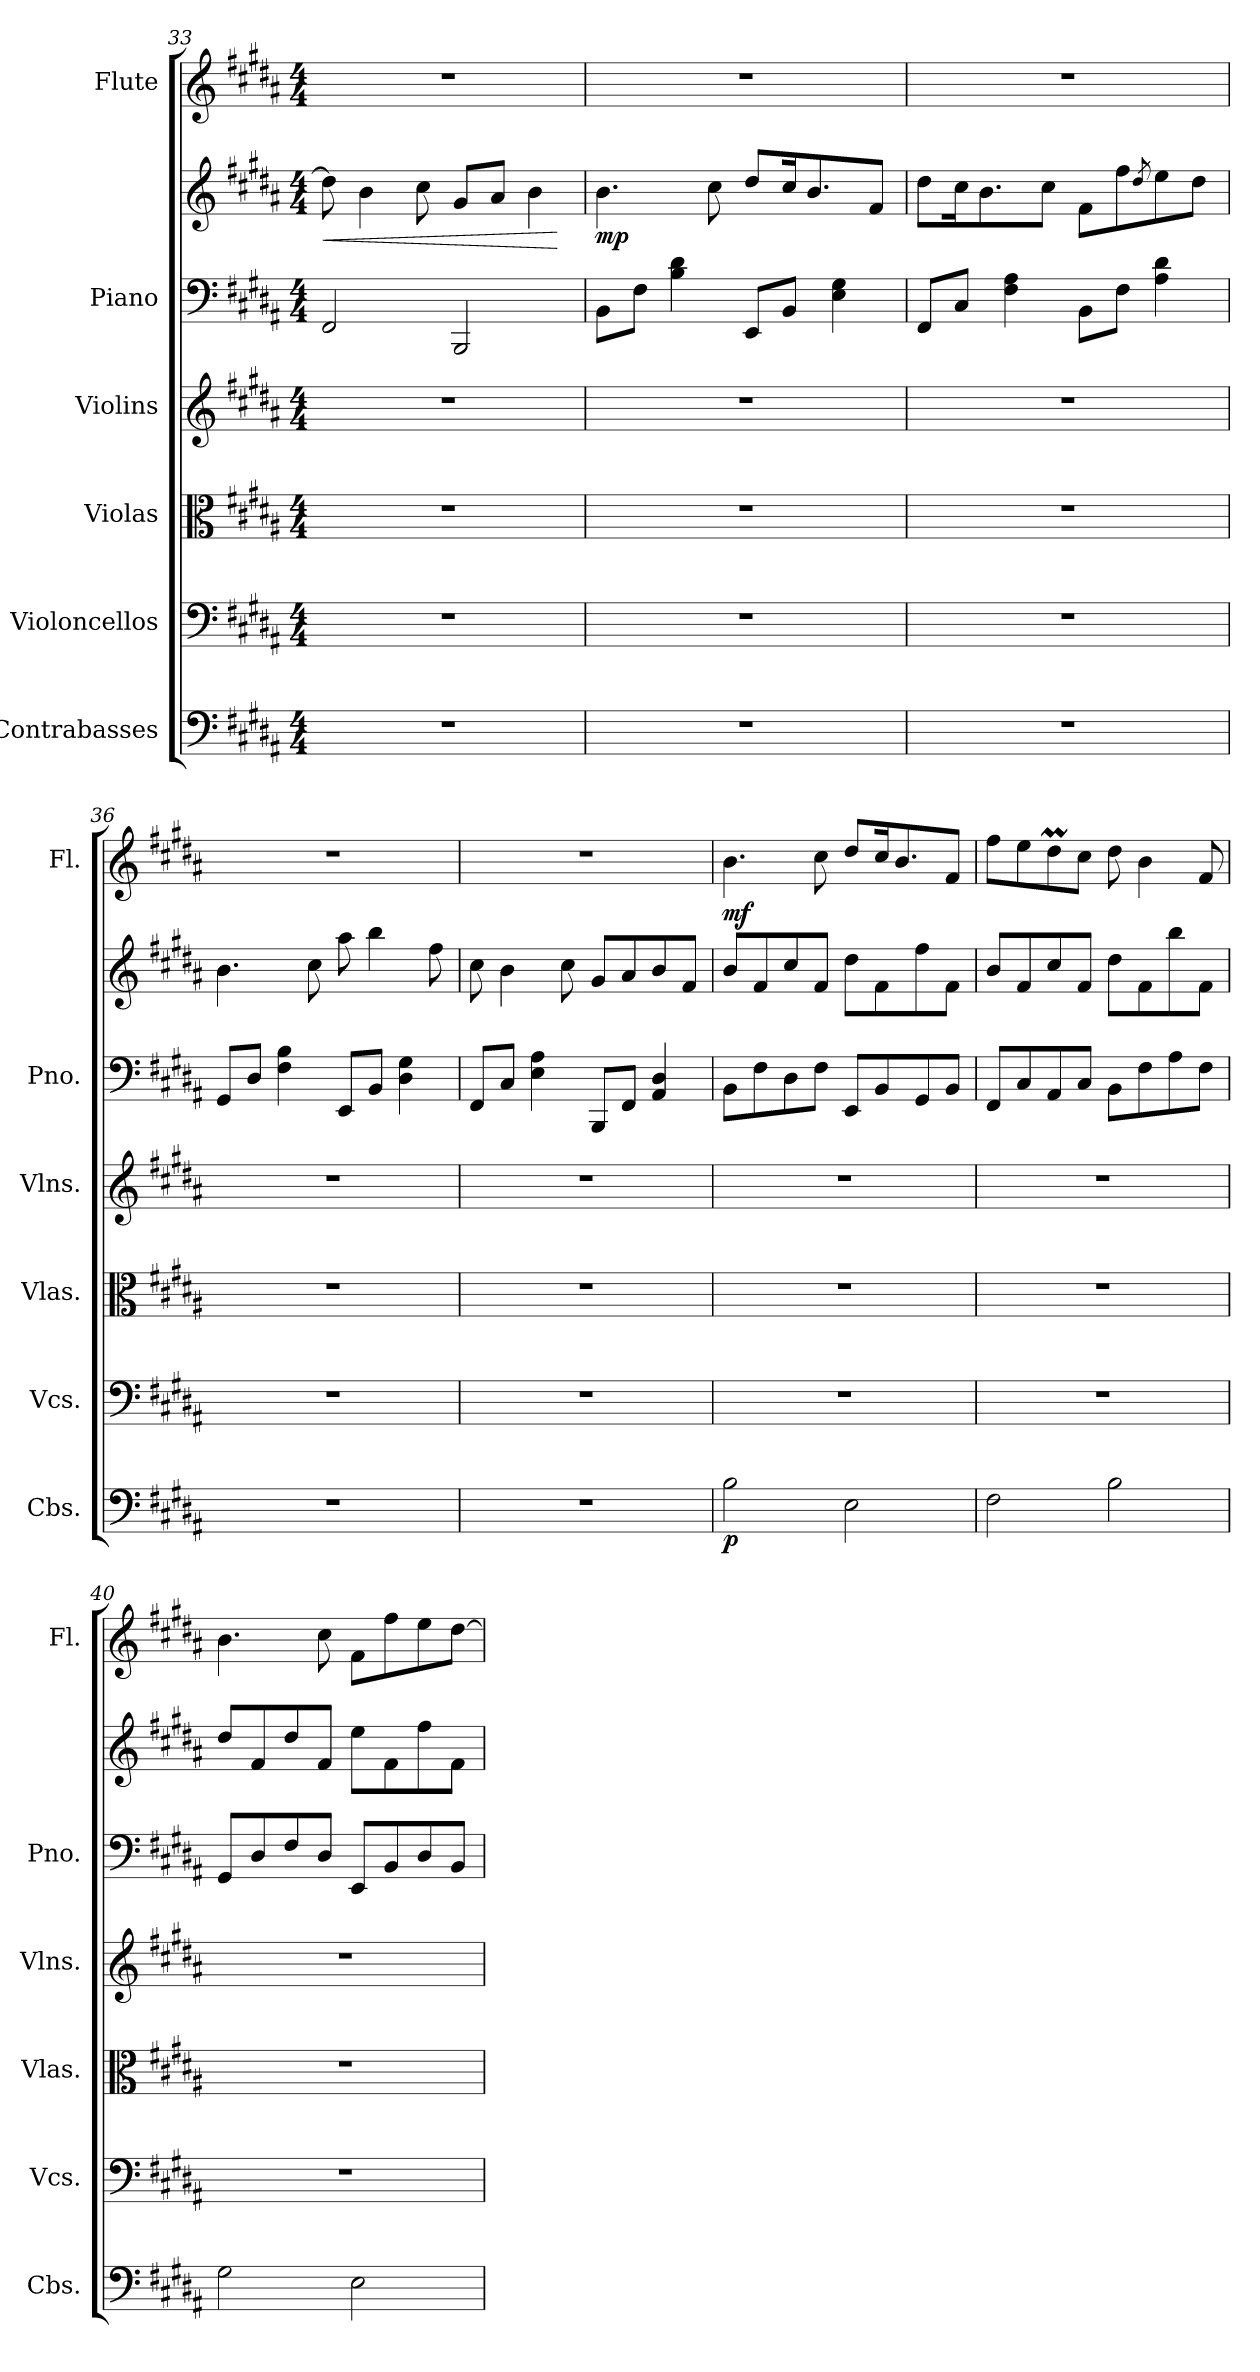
**kern	**dynam	**kern	**kern	**kern	**kern	**kern	**dynam	**kern	**dynam
*part6	*part6	*part5	*part4	*part3	*part2	*part2	*part2	*part1	*part1
*staff7	*staff7	*staff6	*staff5	*staff4	*staff3	*staff2	*staff2/3	*staff1	*staff1
*I"Contrabasses	*	*I"Violoncellos	*I"Violas	*I"Violins	*I"Piano	*	*	*I"Flute	*
*I'Cbs.	*	*I'Vcs.	*I'Vlas.	*I'Vlns.	*I'Pno.	*	*	*I'Fl.	*
*clefF4	*	*clefF4	*clefC3	*clefG2	*clefF4	*clefG2	*	*clefG2	*
*ITrd7c12	*	*	*	*	*	*	*	*	*
*k[f#c#g#d#a#]	*	*k[f#c#g#d#a#]	*k[f#c#g#d#a#]	*k[f#c#g#d#a#]	*k[f#c#g#d#a#]	*k[f#c#g#d#a#]	*	*k[f#c#g#d#a#]	*
*M4/4	*	*M4/4	*M4/4	*M4/4	*M4/4	*M4/4	*	*M4/4	*
=33	=33	=33	=33	=33	=33	=33	=33	=33	=33
!	!	!	!	!	!	!	!LO:HP:b	!	!
1r	.	1r	1r	1r	2FF#/	8dd#\]	<	1r	.
.	.	.	.	.	.	4b\	.	.	.
.	.	.	.	.	.	8cc#\	.	.	.
.	.	.	.	.	2BBB/	8g#/L	.	.	.
.	.	.	.	.	.	8a#/J	.	.	.
.	.	.	.	.	.	4b\	.	.	.
.	.	.	.	.	.	.	[	.	.
!!LO:PB:g=z
=34	=34	=34	=34	=34	=34	=34	=34	=34	=34
!	!	!	!	!	!	!	!LO:DY:b	!	!
1r	.	1r	1r	1r	8BB\L	4.b\	mp	1r	.
.	.	.	.	.	8F#\J	.	.	.	.
.	.	.	.	.	4B\ 4d#\	.	.	.	.
.	.	.	.	.	.	8cc#\	.	.	.
.	.	.	.	.	8EE/L	8dd#/L	.	.	.
.	.	.	.	.	8BB/J	16cc#/K	.	.	.
.	.	.	.	.	.	8.b/	.	.	.
.	.	.	.	.	4E\ 4G#\	.	.	.	.
.	.	.	.	.	.	8f#/J	.	.	.
=35	=35	=35	=35	=35	=35	=35	=35	=35	=35
1r	.	1r	1r	1r	8FF#/L	8dd#\L	.	1r	.
.	.	.	.	.	8C#/J	16cc#\K	.	.	.
.	.	.	.	.	.	8.b\	.	.	.
.	.	.	.	.	4F#\ 4A#\	.	.	.	.
.	.	.	.	.	.	8cc#\J	.	.	.
.	.	.	.	.	8BB\L	8f#\L	.	.	.
.	.	.	.	.	8F#\J	8ff#\	.	.	.
.	.	.	.	.	.	8qdd#/	.	.	.
.	.	.	.	.	4A#\ 4d#\	8ee\	.	.	.
.	.	.	.	.	.	8dd#\J	.	.	.
=36	=36	=36	=36	=36	=36	=36	=36	=36	=36
1r	.	1r	1r	1r	8GG#/L	4.b\	.	1r	.
.	.	.	.	.	8D#/J	.	.	.	.
.	.	.	.	.	4F#\ 4B\	.	.	.	.
.	.	.	.	.	.	8cc#\	.	.	.
.	.	.	.	.	8EE/L	8aa#\	.	.	.
.	.	.	.	.	8BB/J	4bb\	.	.	.
.	.	.	.	.	4D#\ 4G#\	.	.	.	.
.	.	.	.	.	.	8ff#\	.	.	.
!!LO:LB:g=z
=37	=37	=37	=37	=37	=37	=37	=37	=37	=37
1r	.	1r	1r	1r	8FF#/L	8cc#\	.	1r	.
.	.	.	.	.	8C#/J	4b\	.	.	.
.	.	.	.	.	4E\ 4A#\	.	.	.	.
.	.	.	.	.	.	8cc#\	.	.	.
.	.	.	.	.	8BBB/L	8g#/L	.	.	.
.	.	.	.	.	8FF#/J	8a#/	.	.	.
.	.	.	.	.	4AA#/ 4D#/	8b/	.	.	.
.	.	.	.	.	.	8f#/J	.	.	.
=38	=38	=38	=38	=38	=38	=38	=38	=38	=38
!	!LO:DY:b	!	!	!	!	!	!	!	!LO:DY:b
2BB\	p	1r	1r	1r	8BB\L	8b/L	.	4.b\	mf
.	.	.	.	.	8F#\	8f#/	.	.	.
.	.	.	.	.	8D#\	8cc#/	.	.	.
.	.	.	.	.	8F#\J	8f#/J	.	8cc#\	.
2EE\	.	.	.	.	8EE/L	8dd#\L	.	8dd#/L	.
.	.	.	.	.	8BB/	8f#\	.	16cc#/K	.
.	.	.	.	.	.	.	.	8.b/	.
.	.	.	.	.	8GG#/	8ff#\	.	.	.
.	.	.	.	.	8BB/J	8f#\J	.	8f#/J	.
=39	=39	=39	=39	=39	=39	=39	=39	=39	=39
2FF#\	.	1r	1r	1r	8FF#/L	8b/L	.	8ff#\L	.
.	.	.	.	.	8C#/	8f#/	.	8ee\	.
.	.	.	.	.	8AA#/	8cc#/	.	8dd#m\	.
.	.	.	.	.	8C#/J	8f#/J	.	8cc#\J	.
2BB\	.	.	.	.	8BB\L	8dd#\L	.	8dd#\	.
.	.	.	.	.	8F#\	8f#\	.	4b\	.
.	.	.	.	.	8A#\	8bb\	.	.	.
.	.	.	.	.	8F#\J	8f#\J	.	8f#/	.
!!LO:PB:g=z
=40	=40	=40	=40	=40	=40	=40	=40	=40	=40
2GG#\	.	1r	1r	1r	8GG#/L	8dd#/L	.	4.b\	.
.	.	.	.	.	8D#/	8f#/	.	.	.
.	.	.	.	.	8F#/	8dd#/	.	.	.
.	.	.	.	.	8D#/J	8f#/J	.	8cc#\	.
2EE\	.	.	.	.	8EE/L	8ee\L	.	8f#\L	.
.	.	.	.	.	8BB/	8f#\	.	8ff#\	.
.	.	.	.	.	8D#/	8ff#\	.	8ee\	.
.	.	.	.	.	8BB/J	8f#\J	.	[8dd#\J	.
=	=	=	=	=	=	=	=	=	=
*-	*-	*-	*-	*-	*-	*-	*-	*-	*-
